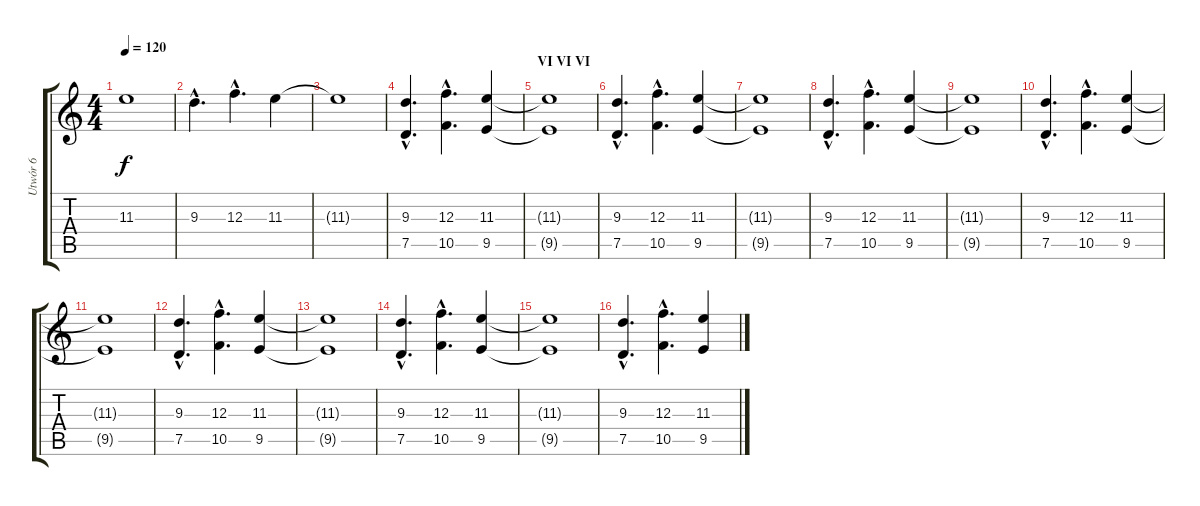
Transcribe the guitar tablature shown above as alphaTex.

\track ("Utwór 6" "Utwór 6") {instrument overdrivenguitar}
\staff {score tabs}
\tuning (D4 A3 F3 C3 G2 D2) {hide}
\ts (4 4)
\tempo 120
\clef g2
\ks c
11.3{t}.1{dy f} |
9.3{hac}.4{d} 12.3{hac}.4{d} 11.3.4 |
11.3{t}.1 |
(9.3{hac} 7.5{hac}).4{d} (12.3{hac} 10.5{hac}).4{d} (11.3 9.5).4 |
\section ("" "VI VI VI")
(11.3{t} 9.5{t}).1 |
(9.3{hac} 7.5{hac}).4{d} (12.3{hac} 10.5{hac}).4{d} (11.3 9.5).4 |
(11.3{t} 9.5{t}).1 |
(9.3{hac} 7.5{hac}).4{d} (12.3{hac} 10.5{hac}).4{d} (11.3 9.5).4 |
(11.3{t} 9.5{t}).1 |
(9.3{hac} 7.5{hac}).4{d} (12.3{hac} 10.5{hac}).4{d} (11.3 9.5).4 |
(11.3{t} 9.5{t}).1 |
(9.3{hac} 7.5{hac}).4{d} (12.3{hac} 10.5{hac}).4{d} (11.3 9.5).4 |
(11.3{t} 9.5{t}).1 |
(9.3{hac} 7.5{hac}).4{d} (12.3{hac} 10.5{hac}).4{d} (11.3 9.5).4 |
(11.3{t} 9.5{t}).1 |
(9.3{hac} 7.5{hac}).4{d} (12.3{hac} 10.5{hac}).4{d} (11.3 9.5).4
